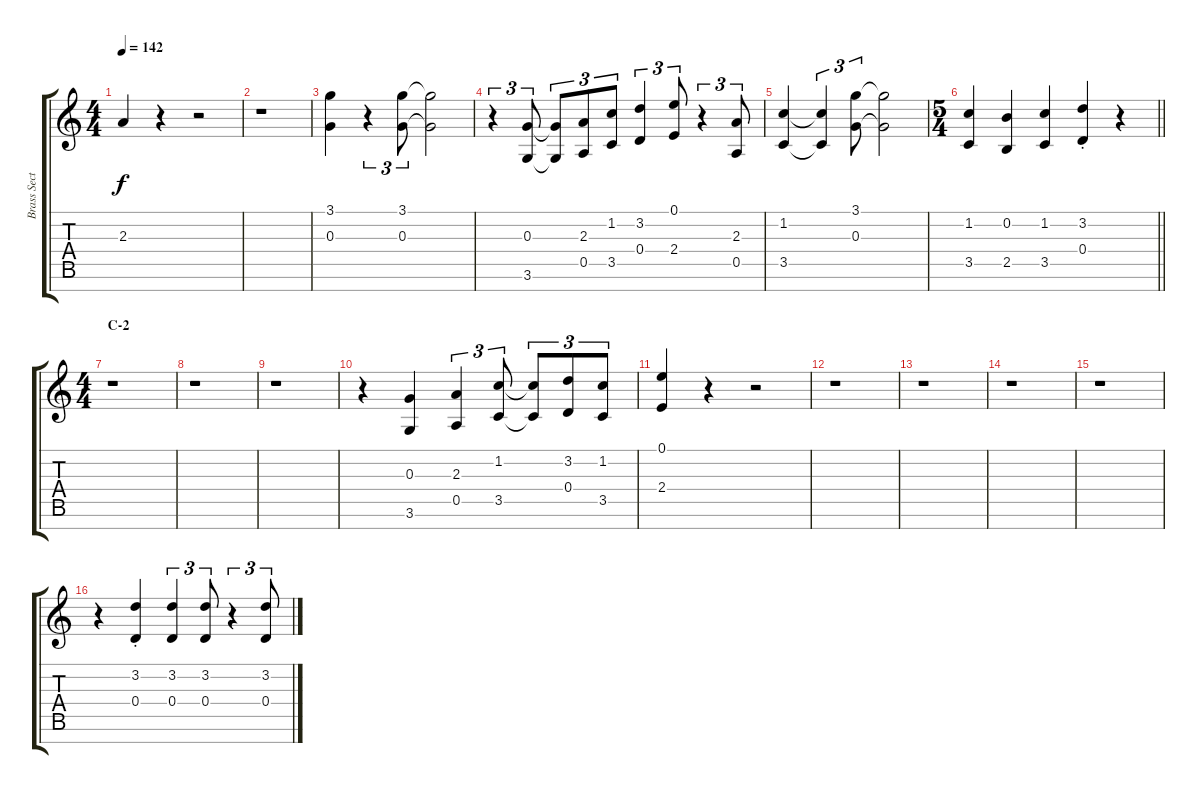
\track ("Brass Section" "Brass Sect") {instrument brasssection}
\staff {score tabs}
\tuning (E5 B4 G4 D4 A3 E3 B2) {hide}
\ts (4 4)
\tempo 142
\clef g2
\ks c
2.3.4{dy f} r.4 r.2 |
r.1 |
(3.1 0.3).4 r.4{tu (3 2)} (3.1 0.3).8{tu (3 2)} (3.1{t} 0.3{t}).2 |
r.4{tu (3 2)} (0.3 3.6).8{tu (3 2)} (0.3{t} 3.6{t}).8{tu (3 2)} (2.3 0.5).8{tu (3 2)} (1.2 3.5).8{tu (3 2)} (3.2 0.4).4{tu (3 2)} (0.1 2.4).8{tu (3 2)} r.4{tu (3 2)} (2.3 0.5).8{tu (3 2)} |
(1.2 3.5).4 (1.2{t} 3.5{t}).4{tu (3 2)} (3.1 0.3).8{tu (3 2)} (3.1{t} 0.3{t}).2 |
\ts (5 4)
\barLineRight lightlight
(1.2 3.5).4 (0.2 2.5).4 (1.2 3.5).4 (3.2{st} 0.4{st}).4 r.4 |
\ts (4 4)
\section ("" "C-2")
r.1 |
r.1 |
r.1 |
r.4 (0.3 3.6).4 (2.3 0.5).4{tu (3 2)} (1.2 3.5).8{tu (3 2)} (1.2{t} 3.5{t}).8{tu (3 2)} (3.2 0.4).8{tu (3 2)} (1.2 3.5).8{tu (3 2)} |
(0.1 2.4).4 r.4 r.2 |
r.1 |
r.1 |
r.1 |
r.1 |
r.4 (3.2{st} 0.4{st}).4 (3.2 0.4).4{tu (3 2)} (3.2 0.4).8{tu (3 2)} r.4{tu (3 2)} (3.2 0.4).8{tu (3 2)}
